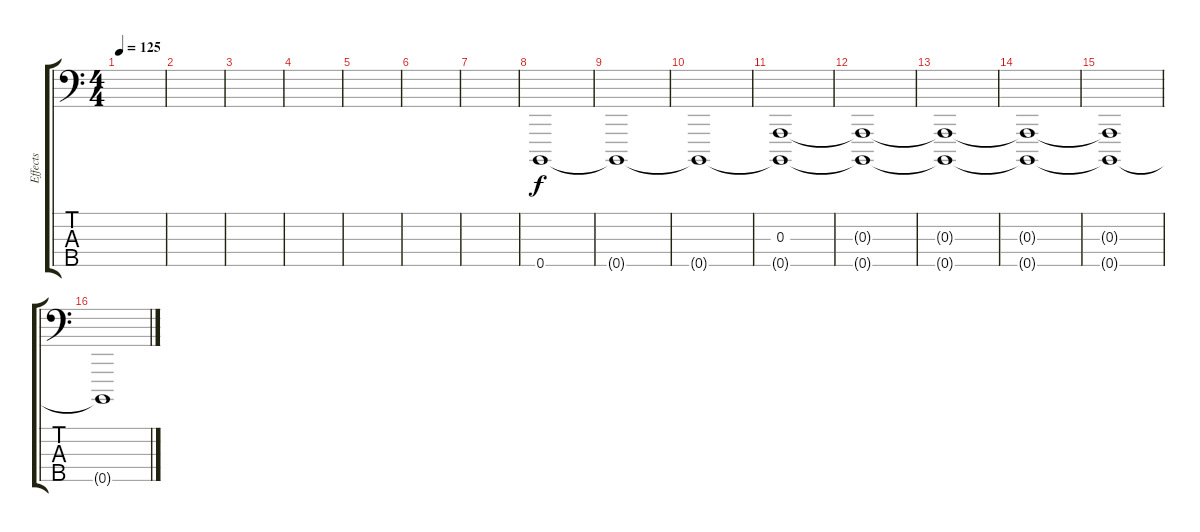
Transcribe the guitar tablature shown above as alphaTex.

\track ("Effects" "Effects") {instrument applause}
\staff {score tabs}
\tuning (G2 D2 A1 E1 B0) {hide}
\ts (4 4)
\tempo 125
\clef f4
\ks c
|
|
|
|
|
|
|
0.5.1 |
0.5{t}.1 |
0.5{t}.1 |
(0.3 0.5{t}).1 |
(0.3{t} 0.5{t}).1 |
(0.3{t} 0.5{t}).1 |
(0.3{t} 0.5{t}).1 |
(0.3{t} 0.5{t}).1 |
0.5{t}.1
